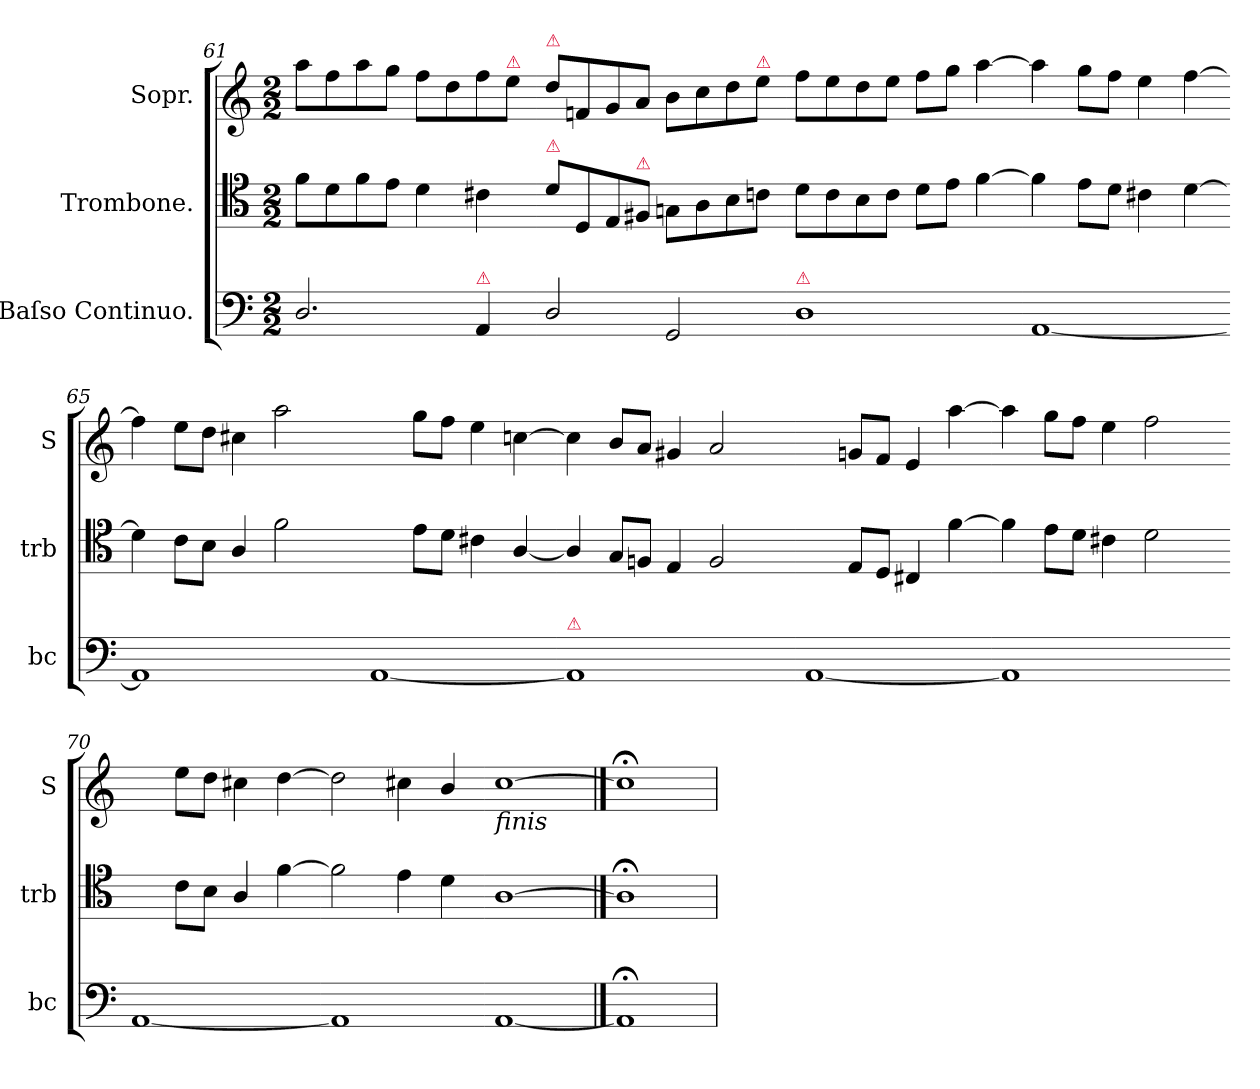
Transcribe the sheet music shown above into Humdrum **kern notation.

**kern	**kern	**kern
*part3	*part2	*part1
*staff3	*staff2	*staff1
*I"Baſso Continuo.	*I"Trombone.	*I"Sopr.
*I'bc	*I'trb	*I'S
*clefF4	*clefC4	*clefG2
*k[]	*k[]	*k[]
*a:	*a:	*a:
*M2/2	*M2/2	*M2/2
=61	=61	=61
2.D/	8f\L	8aa\L
.	8d\	8ff\
.	8f\	8aa\
.	8e\J	8gg\J
.	4d\	8ff\L
.	.	8dd\
!LO:TX:a:color=crimson:t=⚠	!	!
4AA/	4c#X\	8ff\
!	!	!LO:TX:a:color=crimson:t=⚠
.	.	8ee\J
=62-	=62-	=62-
!	!	!LO:TX:a:color=crimson:t=⚠
!	!LO:TX:a:color=crimson:t=⚠	!
2D/	8d\L	8dd\L
.	8D/	8fn/
.	8E/	8g/
!	!LO:TX:a:color=crimson:t=⚠	!
.	8F#X/J	8a/J
2GG/	8Gn\L	8b\L
.	8A\	8cc\
.	8B\	8dd\
!	!	!LO:TX:a:color=crimson:t=⚠
.	8cn\J	8ee\J
=63-	=63-	=63-
!LO:TX:a:color=crimson:t=⚠	!	!
1D	8d\L	8ff\L
.	8c\	8ee\
.	8B\	8dd\
.	8c\J	8ee\J
.	8d\L	8ff\L
.	8e\J	8gg\J
.	[4f\	[4aa\
=64-	=64-	=64-
[1AA	4f\]	4aa\]
.	8e\L	8gg\L
.	8d\J	8ff\J
.	4c#X\	4ee\
.	[4d\	[4ff\
=65-	=65-	=65-
1AA]	4d\]	4ff\]
.	8c#\L	8ee\L
.	8B\J	8dd\J
.	4A/	4cc#X\
.	2f\	2aa\
4ryy	.	.
=66-	=66-	=66-
[1AA	4ryy	4ryy
.	8e\L	8gg\L
.	8d\J	8ff\J
.	4c#X\	4ee\
.	[4A/	[4ccn\
=67-	=67-	=67-
!LO:TX:a:color=crimson:t=⚠	!	!
1AA]	4A/]	4cc\]
.	8G/L	8b/L
.	8Fn/J	8a/J
.	4E/	4g#X/
.	2F/	2a/
4ryy	.	.
=68-	=68-	=68-
[1AA	4ryy	4ryy
.	8E/L	8gn/L
.	8D/J	8f/J
.	4C#X/	4e/
.	[4f\	[4aa\
=69-	=69-	=69-
1AA]	4f\]	4aa\]
.	8e\L	8gg\L
.	8d\J	8ff\J
.	4c#X\	4ee\
.	2d\	2ff\
4ryy	.	.
=70-	=70-	=70-
[1AA	4ryy	4ryy
.	8c#\L	8ee\L
.	8B\J	8dd\J
.	4A/	4cc#X\
.	[4f\	[4dd\
=71-	=71-	=71-
1AA]	2f\]	2dd\]
.	4e\	4cc#X\
.	4d\	4b/
=72-	=72-	=72-
!	!	!LO:TX:b:i:t=finis
[1AA	[1A	[1cc#
==73	==73	==73
1AA;<]	1A;<]	1cc#;<]
=	=	=
*-	*-	*-
